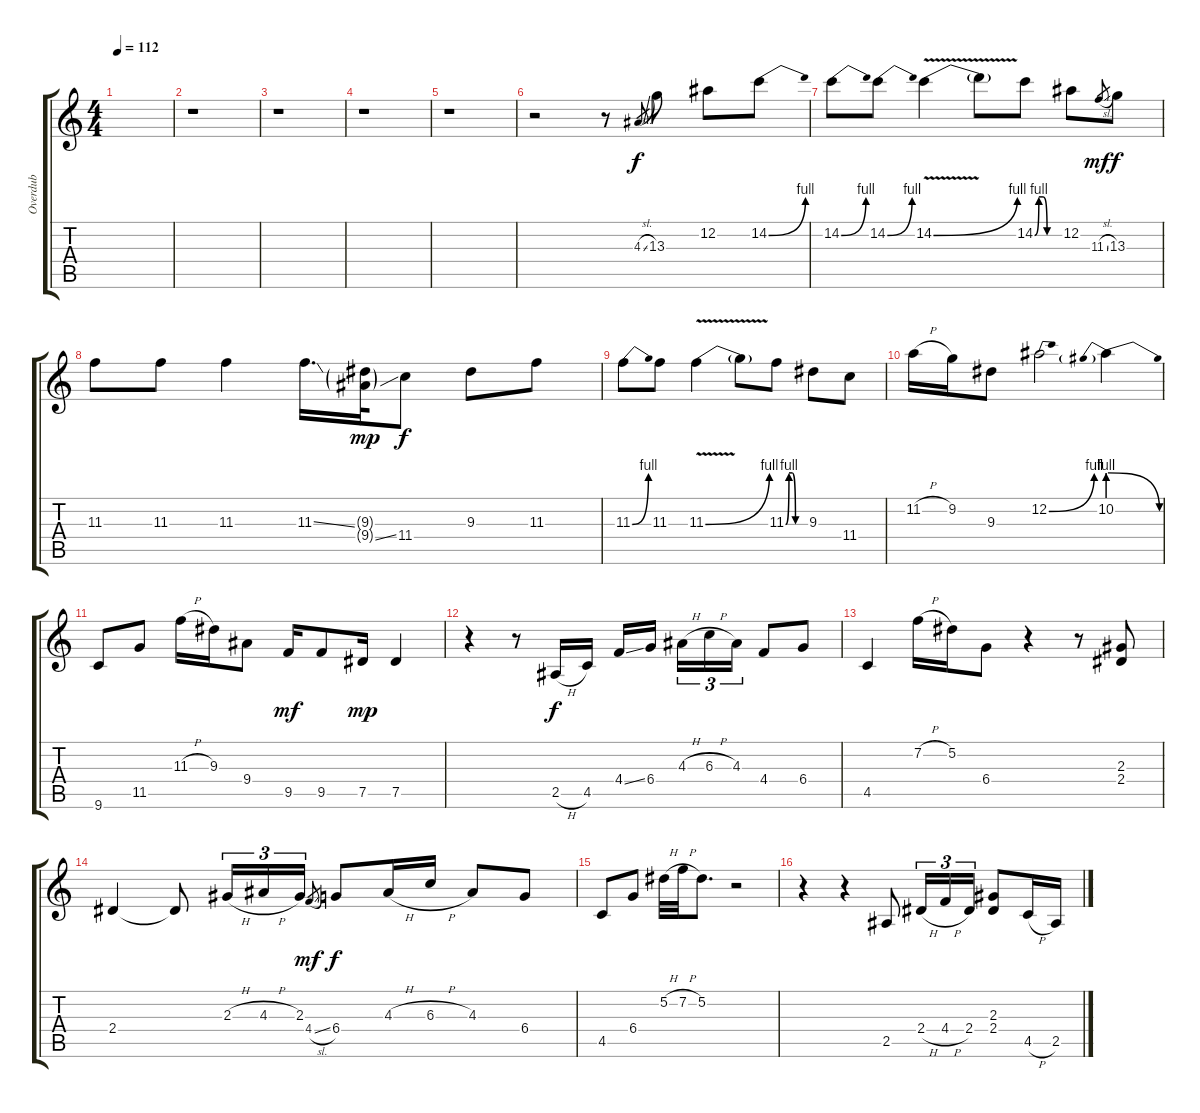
\track ("Overdub" "Overdub") {instrument fretlessbass}
\staff {score tabs}
\tuning (Eb4 Bb3 Gb3 Db3 Ab2 Eb2) {hide}
\ts (4 4)
\tempo 112
\clef g2
\ks c
|
r.1 |
r.1 |
r.1 |
r.1 |
r.2 r.8 4.3{sl}.8{gr} 13.3.8{dy f} 12.2.8 14.2{be (bend 0 0 60 4)}.8 |
14.2{be (bend 0 0 60 4)}.8 14.2{be (bend 0 0 60 4)}.8 14.2{be (bend 0 0 60 4) v}.4 14.2{t}.8 14.2{be (custom 0 0 10 4 20 4 30 0 60 0)}.8 12.2.8 11.3{sl}.8{gr dy mf} 13.3.8{dy f} |
11.3.8 11.3.8 11.3.4 11.3{ss}.16{d} (9.3{g} 9.4{ss g}).32{dy mp} 11.4.8{dy f} 9.3.8 11.3.8 |
11.3{be (bend 0 0 60 4)}.8 11.3.8 11.3{be (bend 0 0 60 4) v}.4 11.3{t}.8 11.3{be (custom 0 0 10 4 20 4 30 0 60 0)}.8 9.3.8 11.4.8 |
11.2{h}.16 9.2.16 9.3.8 12.2{be (bend 0 0 60 4)}.2 10.2{be (prebendrelease 0 4 60 0)}.4 |
9.6.8 11.5.8 11.3{h}.16 9.3.16 9.4.8 9.5.16{dy mf} 9.5.8 7.5.16{dy mp} 7.5.4 |
r.4 r.8 2.5{h}.16{dy f} 4.5.16 4.4{ss}.16 6.4.16{beam splitsecondary} 4.3{h}.16{tu (3 2)} 6.3{h}.16{tu (3 2)} 4.3.16{tu (3 2)} 4.4.8 6.4.8 |
4.5.4 7.2{h}.16 5.2.16 6.4.8 r.4 r.8 (2.3 2.4).8 |
2.4.4 2.4{t}.8 2.3{h}.16{tu (3 2)} 4.3{h}.16{tu (3 2)} 2.3.16{tu (3 2)} 4.4{sl}.8{gr dy mf} 6.4.8{dy f} 4.3{h}.16 6.3{h}.16 4.3.8 6.4.8 |
4.5.8 6.4.8 5.2{h}.32 7.2{h}.32 5.2.8{d} r.2 |
r.4 r.4 2.5.8 2.4{h}.16{tu (3 2)} 4.4{h}.16{tu (3 2)} 2.4.16{tu (3 2)} (2.3 2.4).8 4.5{h}.16 2.5.16
